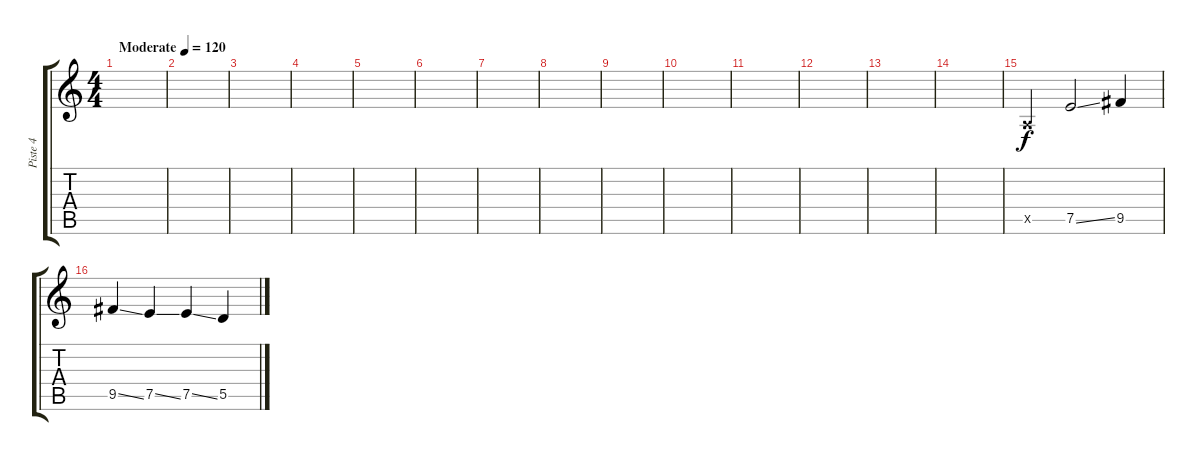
\track ("Piste 4" "Piste 4") {instrument acousticguitarsteel}
\staff {score tabs}
\tuning (E4 B3 G3 D3 A2 E2) {hide}
\ts (4 4)
\tempo (120 "Moderate")
\clef g2
\ks c
|
|
|
|
|
|
|
|
|
|
|
|
|
|
0.5{x}.4{volume 15 instrument electricguitarmuted} 7.5{ss}.2 9.5.4 |
9.5{ss}.4 7.5{ss}.4 7.5{ss}.4 5.5.4
